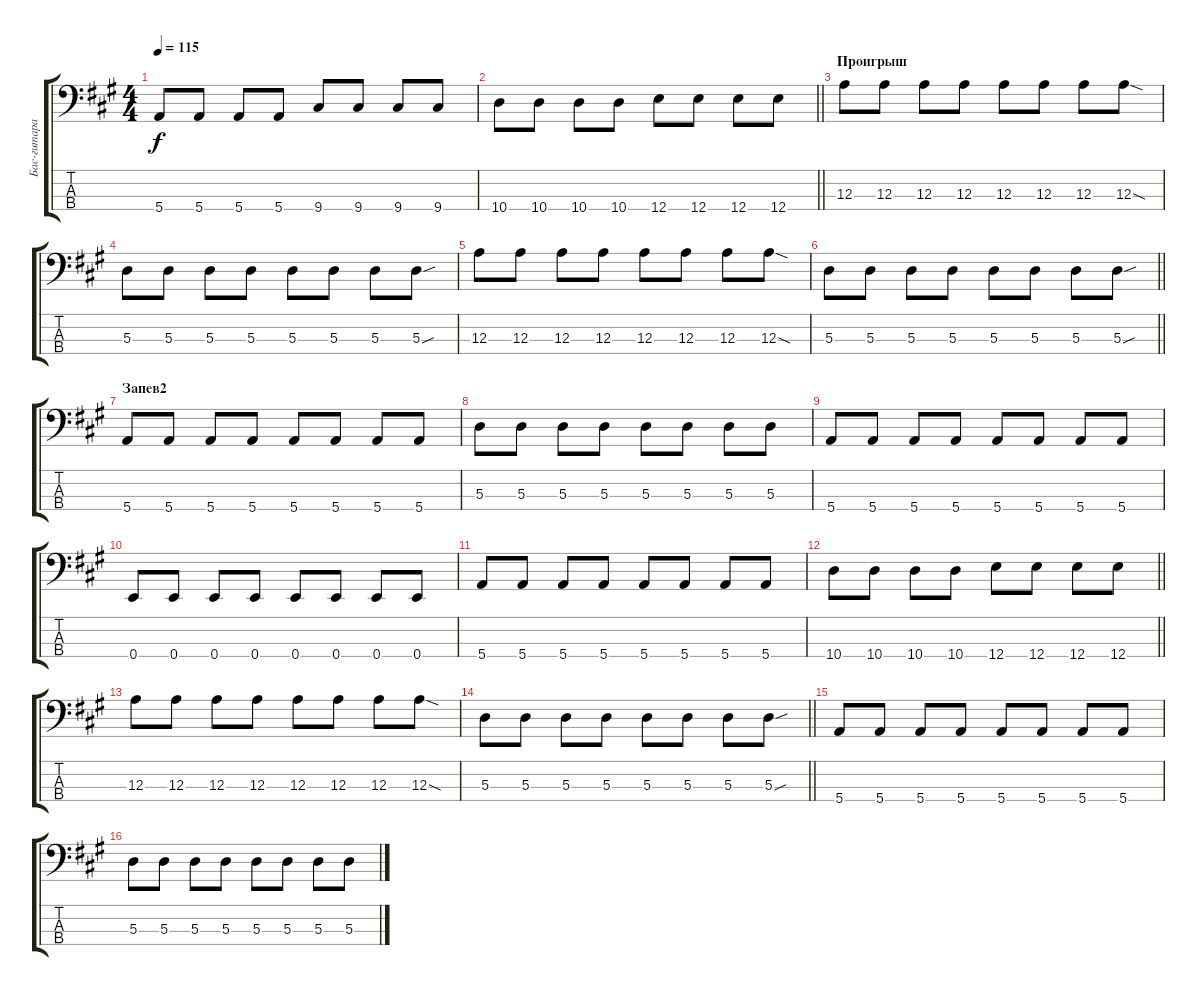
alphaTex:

\track ("Бас-гитара" "Бас-гитара") {instrument electricbassfinger}
\staff {score tabs}
\tuning (G2 D2 A1 E1) {hide}
\ts (4 4)
\tempo 115
\clef f4
\ks a
5.4.8{dy f} 5.4.8 5.4.8 5.4.8 9.4.8 9.4.8 9.4.8 9.4.8 |
\barLineRight lightlight
10.4.8 10.4.8 10.4.8 10.4.8 12.4.8 12.4.8 12.4.8 12.4.8 |
\section ("" "Проигрыш")
12.3.8 12.3.8 12.3.8 12.3.8 12.3.8 12.3.8 12.3.8 12.3{sod}.8 |
5.3.8 5.3.8 5.3.8 5.3.8 5.3.8 5.3.8 5.3.8 5.3{sou}.8 |
12.3.8 12.3.8 12.3.8 12.3.8 12.3.8 12.3.8 12.3.8 12.3{sod}.8 |
\barLineRight lightlight
5.3.8 5.3.8 5.3.8 5.3.8 5.3.8 5.3.8 5.3.8 5.3{sou}.8 |
\section ("" "Запев2")
5.4.8 5.4.8 5.4.8 5.4.8 5.4.8 5.4.8 5.4.8 5.4.8 |
5.3.8 5.3.8 5.3.8 5.3.8 5.3.8 5.3.8 5.3.8 5.3.8 |
5.4.8 5.4.8 5.4.8 5.4.8 5.4.8 5.4.8 5.4.8 5.4.8 |
0.4.8 0.4.8 0.4.8 0.4.8 0.4.8 0.4.8 0.4.8 0.4.8 |
5.4.8 5.4.8 5.4.8 5.4.8 5.4.8 5.4.8 5.4.8 5.4.8 |
\barLineRight lightlight
10.4.8 10.4.8 10.4.8 10.4.8 12.4.8 12.4.8 12.4.8 12.4.8 |
12.3.8 12.3.8 12.3.8 12.3.8 12.3.8 12.3.8 12.3.8 12.3{sod}.8 |
\barLineRight lightlight
5.3.8 5.3.8 5.3.8 5.3.8 5.3.8 5.3.8 5.3.8 5.3{sou}.8 |
5.4.8 5.4.8 5.4.8 5.4.8 5.4.8 5.4.8 5.4.8 5.4.8 |
5.3.8 5.3.8 5.3.8 5.3.8 5.3.8 5.3.8 5.3.8 5.3.8
